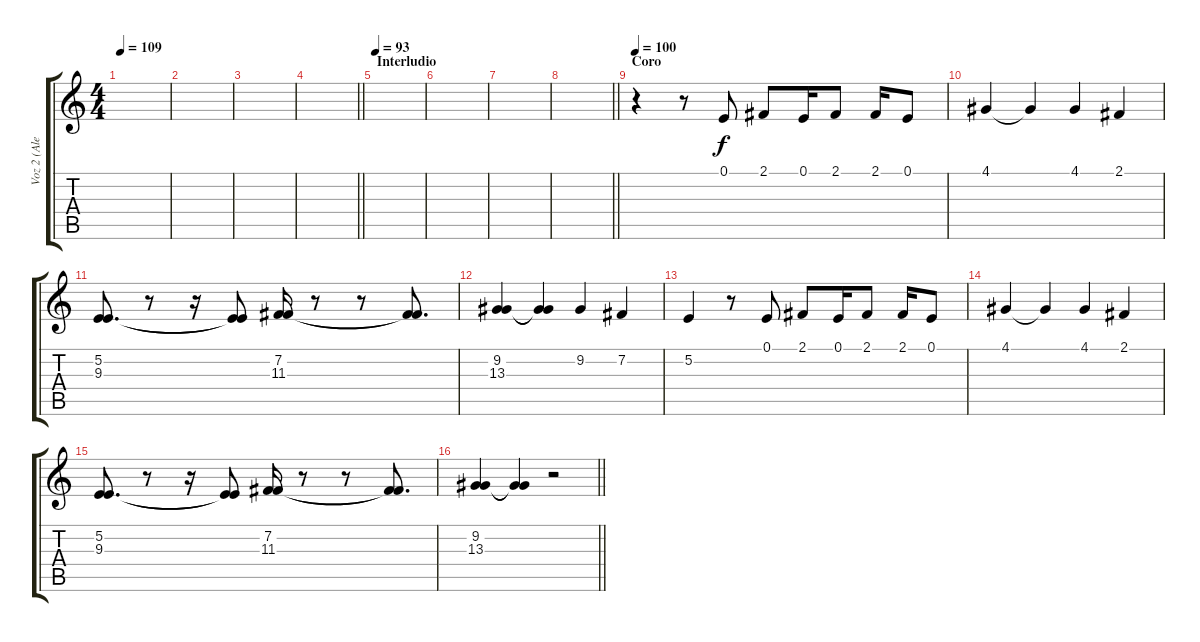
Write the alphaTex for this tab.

\track ("Voz 2 (Alexis Korfiatis)" "Voz 2 (Ale") {instrument baritonesax}
\staff {score tabs}
\tuning (E4 B3 G3 D3 A2 E2) {hide}
\ts (4 4)
\tempo 109
\clef g2
\ks c
|
|
|
\barLineRight lightlight
|
\section ("" "Interludio")
\tempo 93
|
|
|
\barLineRight lightlight
|
\section ("" "Coro")
\tempo 100
r.4 r.8 0.1.8 2.1.8 0.1.16 2.1.8 2.1.16 0.1.8 |
4.1.4 4.1{t}.4 4.1.4 2.1.4 |
(5.2 9.3).8{d} r.8 r.16 (5.2{t} 9.3{t}).8 (7.2 11.3).16 r.8 r.8 (7.2{t} 11.3{t}).8{d} |
(9.2 13.3).4 (9.2{t} 13.3{t}).4 9.2.4 7.2.4 |
5.2.4 r.8 0.1.8 2.1.8 0.1.16 2.1.8 2.1.16 0.1.8 |
4.1.4 4.1{t}.4 4.1.4 2.1.4 |
(5.2 9.3).8{d} r.8 r.16 (5.2{t} 9.3{t}).8 (7.2 11.3).16 r.8 r.8 (7.2{t} 11.3{t}).8{d} |
\barLineRight lightlight
(9.2 13.3).4 (9.2{t} 13.3{t}).4 r.2
